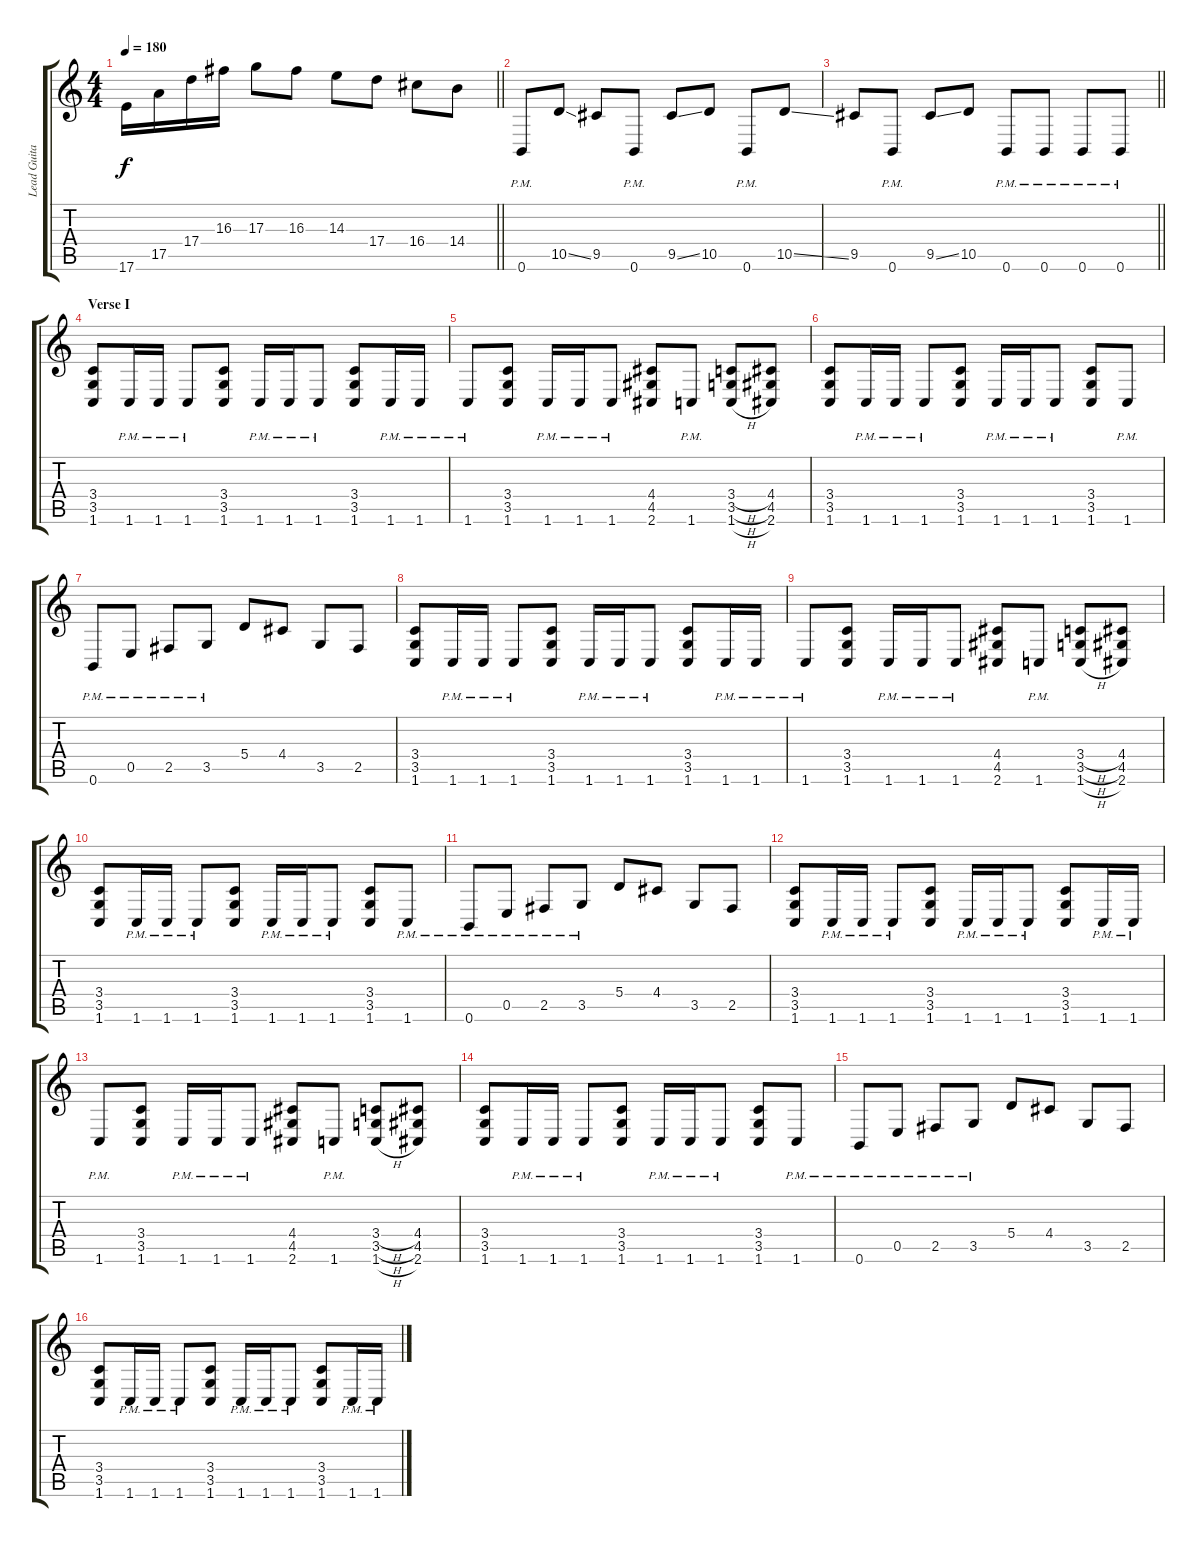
\track ("Lead Guitar" "Lead Guita") {instrument overdrivenguitar}
\staff {score tabs}
\tuning (B3 Gb3 D3 A2 E2 B1) {hide}
\ts (4 4)
\tempo 180
\clef g2
\barLineRight lightlight
\ks c
17.6.16{dy f} 17.5.16 17.4.16 16.3.16 17.3.8 16.3.8 14.3.8 17.4.8 16.4.8 14.4.8 |
0.6{pm}.8 10.5{ss}.8 9.5.8 0.6{pm}.8 9.5{ss}.8 10.5.8 0.6{pm}.8 10.5{ss}.8 |
\barLineRight lightlight
9.5.8 0.6{pm}.8 9.5{ss}.8 10.5.8 0.6{pm}.8 0.6{pm}.8 0.6{pm}.8 0.6{pm}.8 |
\section ("" "Verse I")
(3.4 3.5 1.6).8 1.6{pm}.16 1.6{pm}.16 1.6{pm}.8 (3.4 3.5 1.6).8 1.6{pm}.16 1.6{pm}.16 1.6{pm}.8 (3.4 3.5 1.6).8 1.6{pm}.16 1.6{pm}.16 |
1.6{pm}.8 (3.4 3.5 1.6).8 1.6{pm}.16 1.6{pm}.16 1.6{pm}.8 (4.4 4.5 2.6).8 1.6{pm}.8 (3.4{h} 3.5{h} 1.6{h}).8 (4.4 4.5 2.6).8 |
(3.4 3.5 1.6).8 1.6{pm}.16 1.6{pm}.16 1.6{pm}.8 (3.4 3.5 1.6).8 1.6{pm}.16 1.6{pm}.16 1.6{pm}.8 (3.4 3.5 1.6).8 1.6{pm}.8 |
0.6{pm}.8 0.5{pm}.8 2.5{pm}.8 3.5{pm}.8 5.4.8 4.4.8 3.5.8 2.5.8 |
(3.4 3.5 1.6).8 1.6{pm}.16 1.6{pm}.16 1.6{pm}.8 (3.4 3.5 1.6).8 1.6{pm}.16 1.6{pm}.16 1.6{pm}.8 (3.4 3.5 1.6).8 1.6{pm}.16 1.6{pm}.16 |
1.6{pm}.8 (3.4 3.5 1.6).8 1.6{pm}.16 1.6{pm}.16 1.6{pm}.8 (4.4 4.5 2.6).8 1.6{pm}.8 (3.4{h} 3.5{h} 1.6{h}).8 (4.4 4.5 2.6).8 |
(3.4 3.5 1.6).8 1.6{pm}.16 1.6{pm}.16 1.6{pm}.8 (3.4 3.5 1.6).8 1.6{pm}.16 1.6{pm}.16 1.6{pm}.8 (3.4 3.5 1.6).8 1.6{pm}.8 |
0.6{pm}.8 0.5{pm}.8 2.5{pm}.8 3.5{pm}.8 5.4.8 4.4.8 3.5.8 2.5.8 |
(3.4 3.5 1.6).8 1.6{pm}.16 1.6{pm}.16 1.6{pm}.8 (3.4 3.5 1.6).8 1.6{pm}.16 1.6{pm}.16 1.6{pm}.8 (3.4 3.5 1.6).8 1.6{pm}.16 1.6{pm}.16 |
1.6{pm}.8 (3.4 3.5 1.6).8 1.6{pm}.16 1.6{pm}.16 1.6{pm}.8 (4.4 4.5 2.6).8 1.6{pm}.8 (3.4{h} 3.5{h} 1.6{h}).8 (4.4 4.5 2.6).8 |
(3.4 3.5 1.6).8 1.6{pm}.16 1.6{pm}.16 1.6{pm}.8 (3.4 3.5 1.6).8 1.6{pm}.16 1.6{pm}.16 1.6{pm}.8 (3.4 3.5 1.6).8 1.6{pm}.8 |
0.6{pm}.8 0.5{pm}.8 2.5{pm}.8 3.5{pm}.8 5.4.8 4.4.8 3.5.8 2.5.8 |
(3.4 3.5 1.6).8 1.6{pm}.16 1.6{pm}.16 1.6{pm}.8 (3.4 3.5 1.6).8 1.6{pm}.16 1.6{pm}.16 1.6{pm}.8 (3.4 3.5 1.6).8 1.6{pm}.16 1.6{pm}.16
